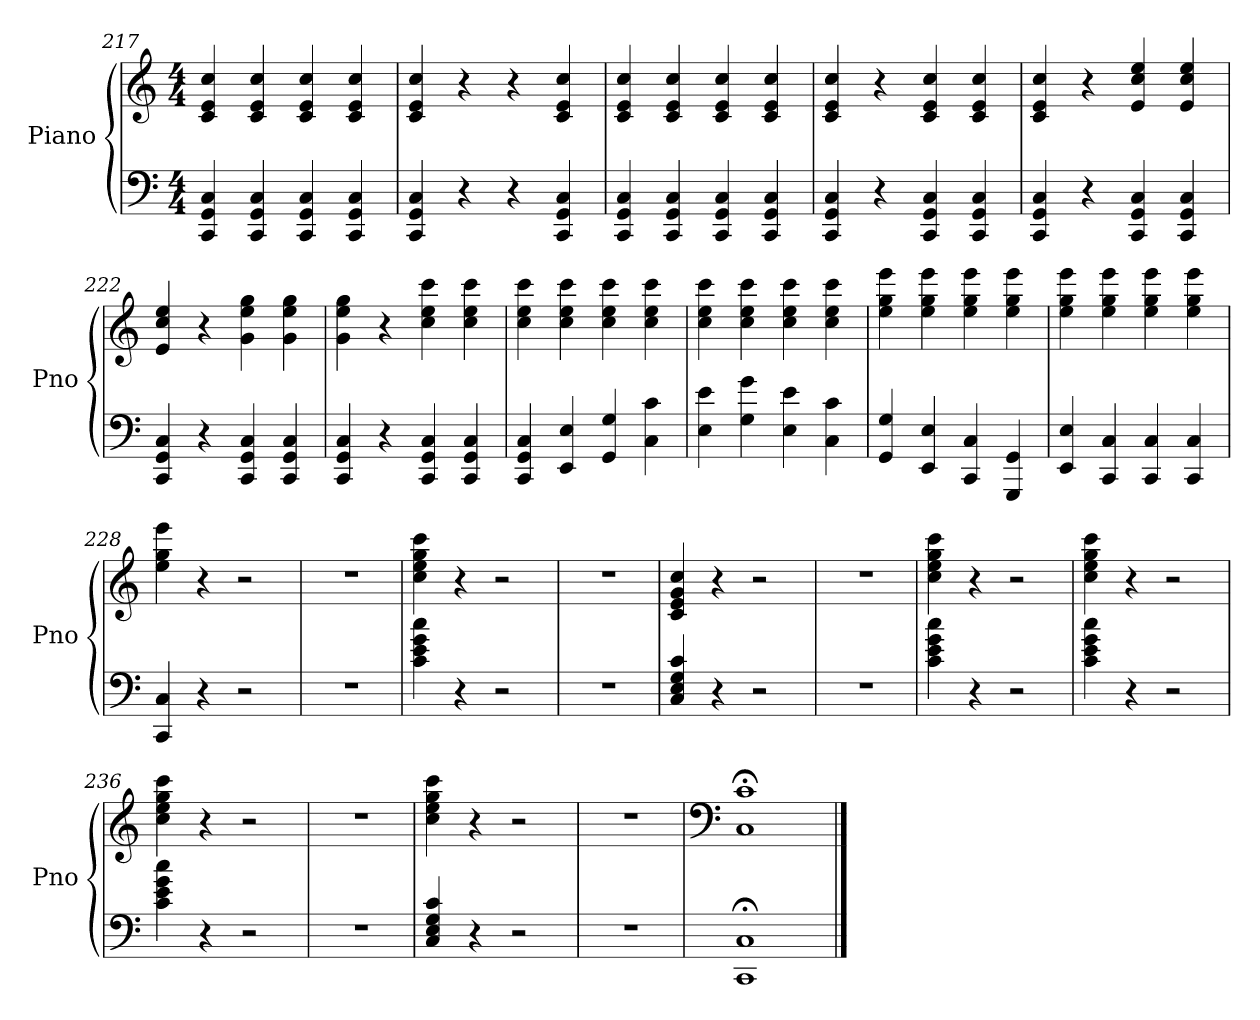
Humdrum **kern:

**kern	**kern
*part1	*part1
*staff2	*staff1
*I"Piano	*
*I'Pno	*
*clefF4	*clefG2
*k[]	*k[]
*M4/4	*M4/4
=217	=217
4CC/ 4GG/ 4C/	4c/ 4e/ 4cc/
4CC/ 4GG/ 4C/	4c/ 4e/ 4cc/
4CC/ 4GG/ 4C/	4c/ 4e/ 4cc/
4CC/ 4GG/ 4C/	4c/ 4e/ 4cc/
=218	=218
4CC/ 4GG/ 4C/	4c/ 4e/ 4cc/
4r	4r
4r	4r
4CC/ 4GG/ 4C/	4c/ 4e/ 4cc/
=219	=219
4CC/ 4GG/ 4C/	4c/ 4e/ 4cc/
4CC/ 4GG/ 4C/	4c/ 4e/ 4cc/
4CC/ 4GG/ 4C/	4c/ 4e/ 4cc/
4CC/ 4GG/ 4C/	4c/ 4e/ 4cc/
!!LO:LB:g=z
=220	=220
4CC/ 4GG/ 4C/	4c/ 4e/ 4cc/
4r	4r
4CC/ 4GG/ 4C/	4c/ 4e/ 4cc/
4CC/ 4GG/ 4C/	4c/ 4e/ 4cc/
=221	=221
4CC/ 4GG/ 4C/	4c/ 4e/ 4cc/
4r	4r
4CC/ 4GG/ 4C/	4e/ 4cc/ 4ee/
4CC/ 4GG/ 4C/	4e/ 4cc/ 4ee/
=222	=222
4CC/ 4GG/ 4C/	4e/ 4cc/ 4ee/
4r	4r
4CC/ 4GG/ 4C/	4g\ 4ee\ 4gg\
4CC/ 4GG/ 4C/	4g\ 4ee\ 4gg\
=223	=223
4CC/ 4GG/ 4C/	4g\ 4ee\ 4gg\
4r	4r
4CC/ 4GG/ 4C/	4cc\ 4ee\ 4ccc\
4CC/ 4GG/ 4C/	4cc\ 4ee\ 4ccc\
=224	=224
4CC/ 4GG/ 4C/	4cc\ 4ee\ 4ccc\
4EE/ 4E/	4cc\ 4ee\ 4ccc\
4GG/ 4G/	4cc\ 4ee\ 4ccc\
4C\ 4c\	4cc\ 4ee\ 4ccc\
=225	=225
4E\ 4e\	4cc\ 4ee\ 4ccc\
4G\ 4g\	4cc\ 4ee\ 4ccc\
4E\ 4e\	4cc\ 4ee\ 4ccc\
4C\ 4c\	4cc\ 4ee\ 4ccc\
=226	=226
4GG/ 4G/	4ee\ 4gg\ 4eee\
4EE/ 4E/	4ee\ 4gg\ 4eee\
4CC/ 4C/	4ee\ 4gg\ 4eee\
4GGG/ 4GG/	4ee\ 4gg\ 4eee\
=227	=227
*8ba	*
4EEE/ 4EE/	4ee\ 4gg\ 4eee\
4CCC/ 4CC/	4ee\ 4gg\ 4eee\
4CCC/ 4CC/	4ee\ 4gg\ 4eee\
4CCC/ 4CC/	4ee\ 4gg\ 4eee\
!!LO:LB:g=z
=228	=228
4CCC/ 4CC/	4ee\ 4gg\ 4eee\
4r	4r
2r	2r
=229	=229
1r	1r
=230	=230
4C\ 4E\ 4G\ 4c\	4cc\ 4ee\ 4gg\ 4ccc\
4r	4r
2r	2r
=231	=231
1r	1r
=232	=232
4CC/ 4EE/ 4GG/ 4C/	4c/ 4e/ 4g/ 4cc/
4r	4r
2r	2r
=233	=233
1r	1r
=234	=234
4C\ 4E\ 4G\ 4c\	4cc\ 4ee\ 4gg\ 4ccc\
4r	4r
2r	2r
=235	=235
4C\ 4E\ 4G\ 4c\	4cc\ 4ee\ 4gg\ 4ccc\
4r	4r
2r	2r
=236	=236
4C\ 4E\ 4G\ 4c\	4cc\ 4ee\ 4gg\ 4ccc\
4r	4r
2r	2r
=237	=237
1r	1r
=238	=238
*	*8va
4CC/ 4EE/ 4GG/ 4C/	4ccc\ 4eee\ 4ggg\ 4cccc\
4r	4r
*	*X8ba
2r	2r
=239	=239
1r	1r
=240	=240
*	*clefF4
*	*MM120
1CCC;< 1CC;<	1C;< 1c;<
*X8va	*
==	==
*-	*-
